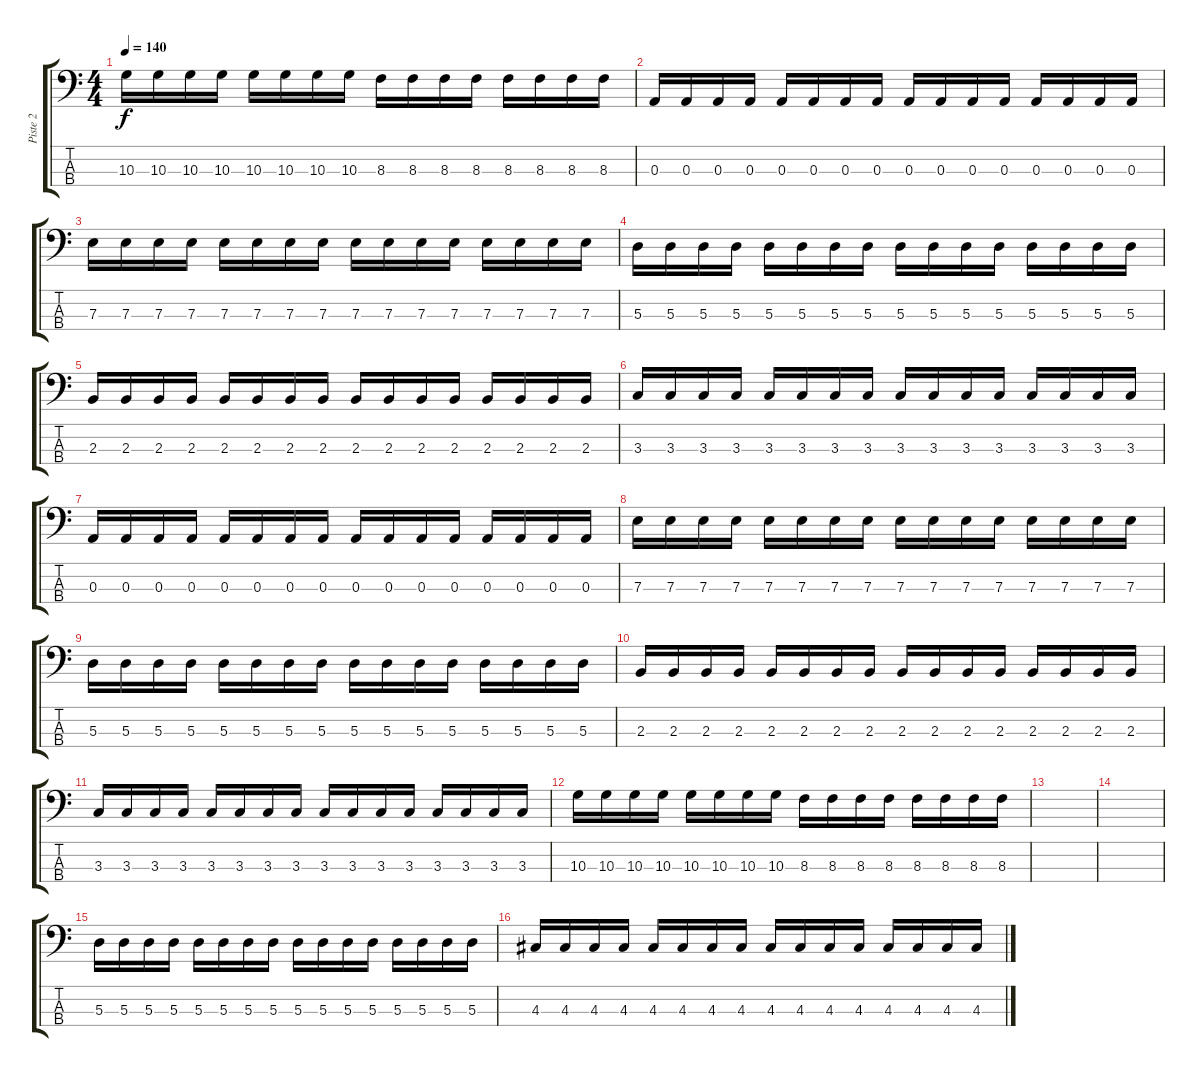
\track ("Piste 2" "Piste 2") {instrument electricbasspick}
\staff {score tabs}
\tuning (G2 D2 A1 E1) {hide}
\ts (4 4)
\tempo 140
\clef f4
\ks c
10.3.16{dy f} 10.3.16 10.3.16 10.3.16 10.3.16 10.3.16 10.3.16 10.3.16 8.3.16 8.3.16 8.3.16 8.3.16 8.3.16 8.3.16 8.3.16 8.3.16 |
0.3.16 0.3.16 0.3.16 0.3.16 0.3.16 0.3.16 0.3.16 0.3.16 0.3.16 0.3.16 0.3.16 0.3.16 0.3.16 0.3.16 0.3.16 0.3.16 |
7.3.16 7.3.16 7.3.16 7.3.16 7.3.16 7.3.16 7.3.16 7.3.16 7.3.16 7.3.16 7.3.16 7.3.16 7.3.16 7.3.16 7.3.16 7.3.16 |
5.3.16 5.3.16 5.3.16 5.3.16 5.3.16 5.3.16 5.3.16 5.3.16 5.3.16 5.3.16 5.3.16 5.3.16 5.3.16 5.3.16 5.3.16 5.3.16 |
2.3.16 2.3.16 2.3.16 2.3.16 2.3.16 2.3.16 2.3.16 2.3.16 2.3.16 2.3.16 2.3.16 2.3.16 2.3.16 2.3.16 2.3.16 2.3.16 |
3.3.16 3.3.16 3.3.16 3.3.16 3.3.16 3.3.16 3.3.16 3.3.16 3.3.16 3.3.16 3.3.16 3.3.16 3.3.16 3.3.16 3.3.16 3.3.16 |
0.3.16 0.3.16 0.3.16 0.3.16 0.3.16 0.3.16 0.3.16 0.3.16 0.3.16 0.3.16 0.3.16 0.3.16 0.3.16 0.3.16 0.3.16 0.3.16 |
7.3.16 7.3.16 7.3.16 7.3.16 7.3.16 7.3.16 7.3.16 7.3.16 7.3.16 7.3.16 7.3.16 7.3.16 7.3.16 7.3.16 7.3.16 7.3.16 |
5.3.16 5.3.16 5.3.16 5.3.16 5.3.16 5.3.16 5.3.16 5.3.16 5.3.16 5.3.16 5.3.16 5.3.16 5.3.16 5.3.16 5.3.16 5.3.16 |
2.3.16 2.3.16 2.3.16 2.3.16 2.3.16 2.3.16 2.3.16 2.3.16 2.3.16 2.3.16 2.3.16 2.3.16 2.3.16 2.3.16 2.3.16 2.3.16 |
3.3.16 3.3.16 3.3.16 3.3.16 3.3.16 3.3.16 3.3.16 3.3.16 3.3.16 3.3.16 3.3.16 3.3.16 3.3.16 3.3.16 3.3.16 3.3.16 |
10.3.16 10.3.16 10.3.16 10.3.16 10.3.16 10.3.16 10.3.16 10.3.16 8.3.16 8.3.16 8.3.16 8.3.16 8.3.16 8.3.16 8.3.16 8.3.16 |
|
|
5.3.16 5.3.16 5.3.16 5.3.16 5.3.16 5.3.16 5.3.16 5.3.16 5.3.16 5.3.16 5.3.16 5.3.16 5.3.16 5.3.16 5.3.16 5.3.16 |
4.3.16 4.3.16 4.3.16 4.3.16 4.3.16 4.3.16 4.3.16 4.3.16 4.3.16 4.3.16 4.3.16 4.3.16 4.3.16 4.3.16 4.3.16 4.3.16
